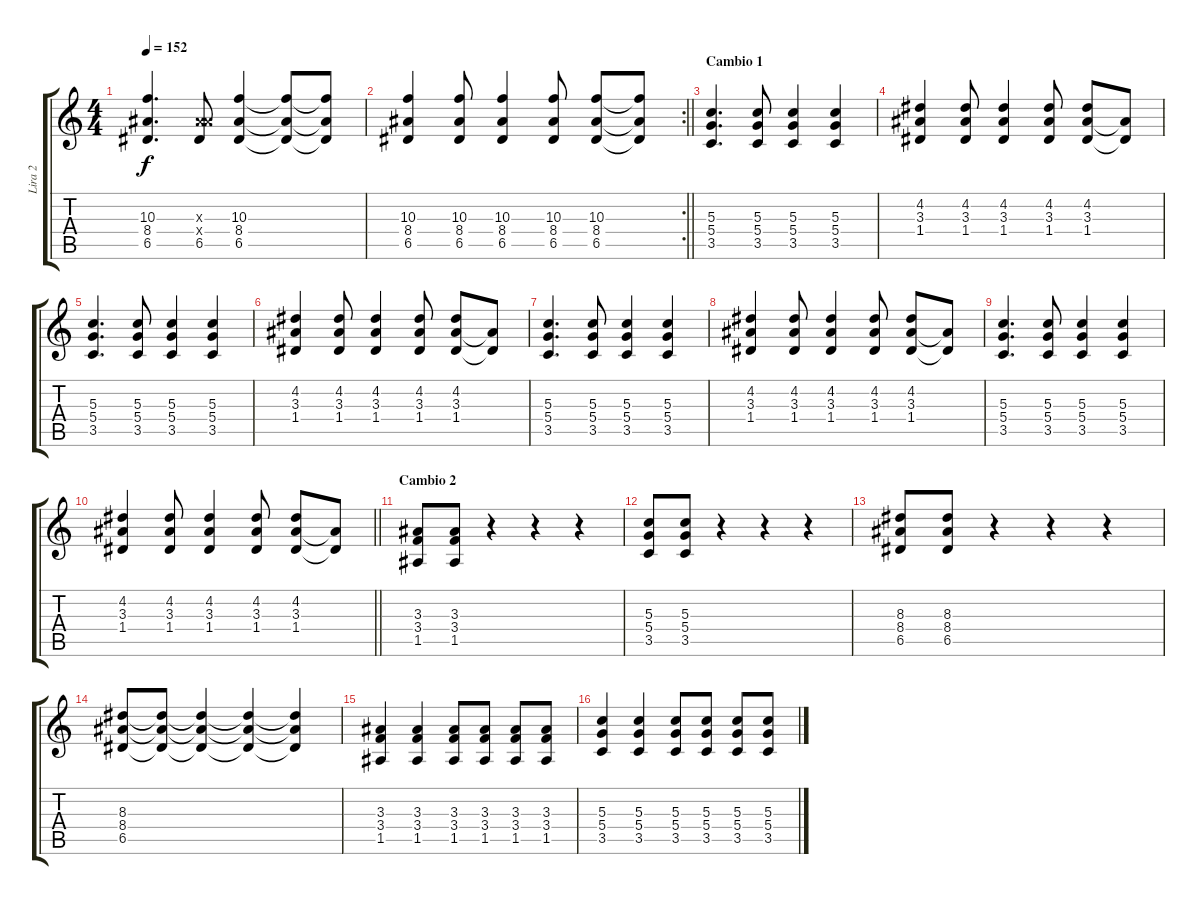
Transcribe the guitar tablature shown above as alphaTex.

\track ("Lira 2" "Lira 2") {instrument distortionguitar}
\staff {score tabs}
\tuning (E4 B3 G3 D3 A2 E2) {hide}
\ts (4 4)
\tempo 152
\clef g2
\ks c
(10.3 8.4 6.5).4{d dy f} (3.3{x} 8.4{x} 6.5).8 (10.3 8.4 6.5).4 (10.3{t} 8.4{t} 6.5{t}).8 (10.3{t} 8.4{t} 6.5{t}).8 |
\rc 2
\barLineRight lightlight
(10.3 8.4 6.5).4 (10.3 8.4 6.5).8 (10.3 8.4 6.5).4 (10.3 8.4 6.5).8 (10.3 8.4 6.5).8 (10.3{t} 8.4{t} 6.5{t}).8 |
\section ("" "Cambio 1")
(5.3 5.4 3.5).4{d} (5.3 5.4 3.5).8 (5.3 5.4 3.5).4 (5.3 5.4 3.5).4 |
(4.2 3.3 1.4).4 (4.2 3.3 1.4).8 (4.2 3.3 1.4).4 (4.2 3.3 1.4).8 (4.2 3.3 1.4).8 (3.3{t} 1.4{t}).8 |
(5.3 5.4 3.5).4{d} (5.3 5.4 3.5).8 (5.3 5.4 3.5).4 (5.3 5.4 3.5).4 |
(4.2 3.3 1.4).4 (4.2 3.3 1.4).8 (4.2 3.3 1.4).4 (4.2 3.3 1.4).8 (4.2 3.3 1.4).8 (3.3{t} 1.4{t}).8 |
(5.3 5.4 3.5).4{d} (5.3 5.4 3.5).8 (5.3 5.4 3.5).4 (5.3 5.4 3.5).4 |
(4.2 3.3 1.4).4 (4.2 3.3 1.4).8 (4.2 3.3 1.4).4 (4.2 3.3 1.4).8 (4.2 3.3 1.4).8 (3.3{t} 1.4{t}).8 |
(5.3 5.4 3.5).4{d} (5.3 5.4 3.5).8 (5.3 5.4 3.5).4 (5.3 5.4 3.5).4 |
\barLineRight lightlight
(4.2 3.3 1.4).4 (4.2 3.3 1.4).8 (4.2 3.3 1.4).4 (4.2 3.3 1.4).8 (4.2 3.3 1.4).8 (3.3{t} 1.4{t}).8 |
\section ("" "Cambio 2")
(3.3 3.4 1.5).8 (3.3 3.4 1.5).8 r.4 r.4 r.4 |
(5.3 5.4 3.5).8 (5.3 5.4 3.5).8 r.4 r.4 r.4 |
(8.3 8.4 6.5).8 (8.3 8.4 6.5).8 r.4 r.4 r.4 |
(8.3 8.4 6.5).8 (8.3{t} 8.4{t} 6.5{t}).8 (8.3{t} 8.4{t} 6.5{t}).4 (8.3{t} 8.4{t} 6.5{t}).4 (8.3{t} 8.4{t} 6.5{t}).4 |
(3.3 3.4 1.5).4 (3.3 3.4 1.5).4 (3.3 3.4 1.5).8 (3.3 3.4 1.5).8 (3.3 3.4 1.5).8 (3.3 3.4 1.5).8 |
(5.3 5.4 3.5).4 (5.3 5.4 3.5).4 (5.3 5.4 3.5).8 (5.3 5.4 3.5).8 (5.3 5.4 3.5).8 (5.3 5.4 3.5).8
